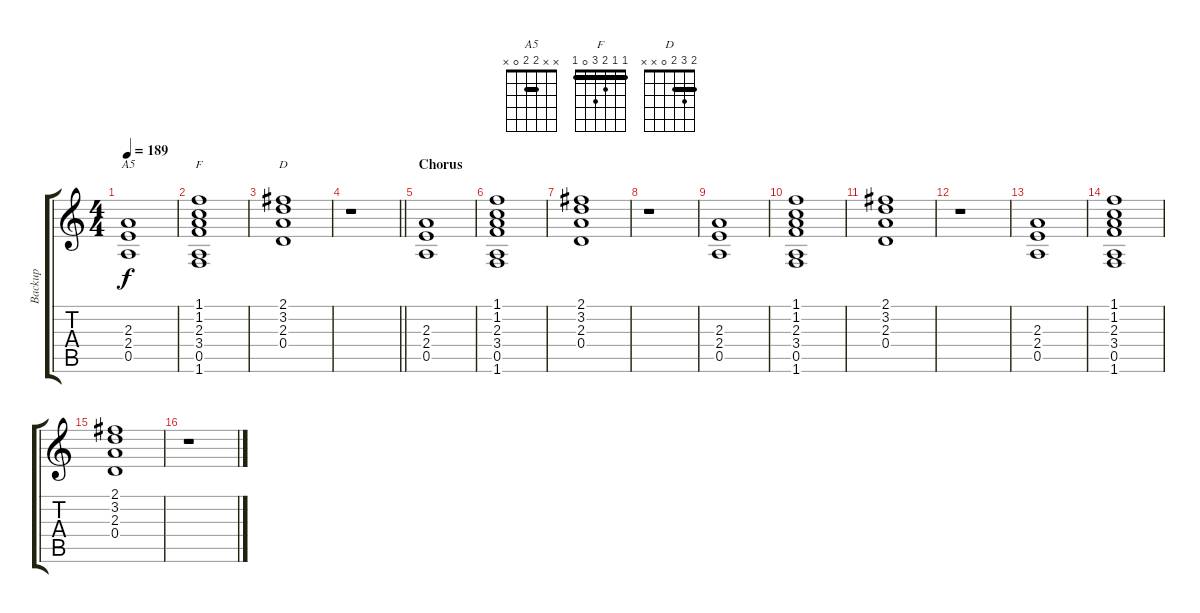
\track ("Backup" "Backup") {instrument distortionguitar}
\staff {score tabs}
\tuning (E4 B3 G3 D3 A2 E2) {hide}
\chord ("A5" x x 2 2 0 x) {barre 2}
\chord ("F" 1 1 2 3 0 1) {barre 1}
\chord ("D" 2 3 2 0 x x) {barre 2}
\ts (4 4)
\tempo 189
\clef g2
\ks c
(2.3 2.4 0.5).1{ch "A5" dy f} |
(1.1 1.2 2.3 3.4 0.5 1.6).1{ch "F"} |
(2.1 3.2 2.3 0.4).1{ch "D"} |
\barLineRight lightlight
r.1 |
\section ("" "Chorus")
(2.3 2.4 0.5).1 |
(1.1 1.2 2.3 3.4 0.5 1.6).1 |
(2.1 3.2 2.3 0.4).1 |
r.1 |
(2.3 2.4 0.5).1 |
(1.1 1.2 2.3 3.4 0.5 1.6).1 |
(2.1 3.2 2.3 0.4).1 |
r.1 |
(2.3 2.4 0.5).1 |
(1.1 1.2 2.3 3.4 0.5 1.6).1 |
(2.1 3.2 2.3 0.4).1 |
r.1
